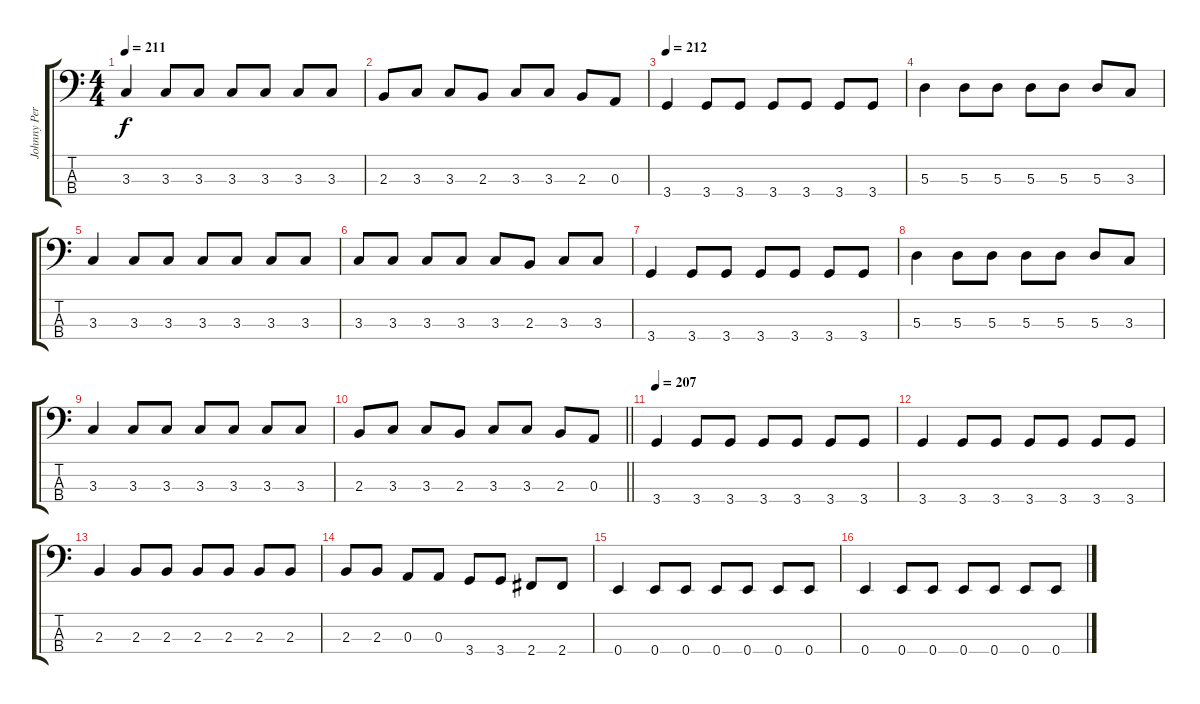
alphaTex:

\track ("Johnny Personality" "Johnny Per") {instrument electricbasspick}
\staff {score tabs}
\tuning (G2 D2 A1 E1) {hide}
\ts (4 4)
\tempo 211
\clef f4
\ks c
3.3.4{dy f} 3.3.8 3.3.8 3.3.8 3.3.8 3.3.8 3.3.8 |
2.3.8 3.3.8 3.3.8 2.3.8 3.3.8 3.3.8 2.3.8 0.3.8 |
\tempo 212
3.4.4 3.4.8 3.4.8 3.4.8 3.4.8 3.4.8 3.4.8 |
5.3.4 5.3.8 5.3.8 5.3.8 5.3.8 5.3.8 3.3.8 |
3.3.4 3.3.8 3.3.8 3.3.8 3.3.8 3.3.8 3.3.8 |
3.3.8 3.3.8 3.3.8 3.3.8 3.3.8 2.3.8 3.3.8 3.3.8 |
3.4.4 3.4.8 3.4.8 3.4.8 3.4.8 3.4.8 3.4.8 |
5.3.4 5.3.8 5.3.8 5.3.8 5.3.8 5.3.8 3.3.8 |
3.3.4 3.3.8 3.3.8 3.3.8 3.3.8 3.3.8 3.3.8 |
\barLineRight lightlight
2.3.8 3.3.8 3.3.8 2.3.8 3.3.8 3.3.8 2.3.8 0.3.8 |
\section ("" "")
\tempo 207
3.4.4 3.4.8 3.4.8 3.4.8 3.4.8 3.4.8 3.4.8 |
3.4.4 3.4.8 3.4.8 3.4.8 3.4.8 3.4.8 3.4.8 |
2.3.4 2.3.8 2.3.8 2.3.8 2.3.8 2.3.8 2.3.8 |
2.3.8 2.3.8 0.3.8 0.3.8 3.4.8 3.4.8 2.4.8 2.4.8 |
0.4.4 0.4.8 0.4.8 0.4.8 0.4.8 0.4.8 0.4.8 |
0.4.4 0.4.8 0.4.8 0.4.8 0.4.8 0.4.8 0.4.8
